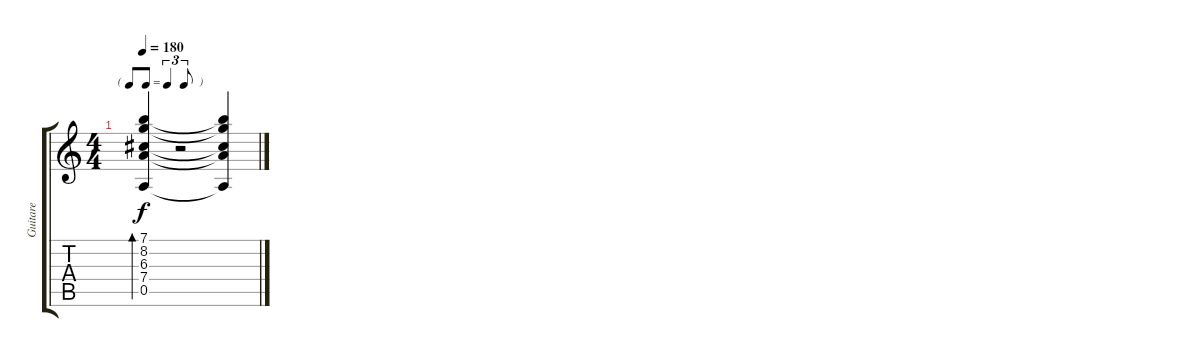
\track ("Guitare" "Guitare") {instrument acousticguitarsteel}
\staff {score tabs}
\tuning (E4 B3 G3 D3 A2 E2) {hide}
\ts (4 4)
\tf triplet8th
\tempo 180
\clef g2
\ks c
(7.1 8.2 6.3 7.4 0.5).4{bd 480 dy f} r.2 (7.1{t} 8.2{t} 6.3{t} 7.4{t} 0.5{t}).4
